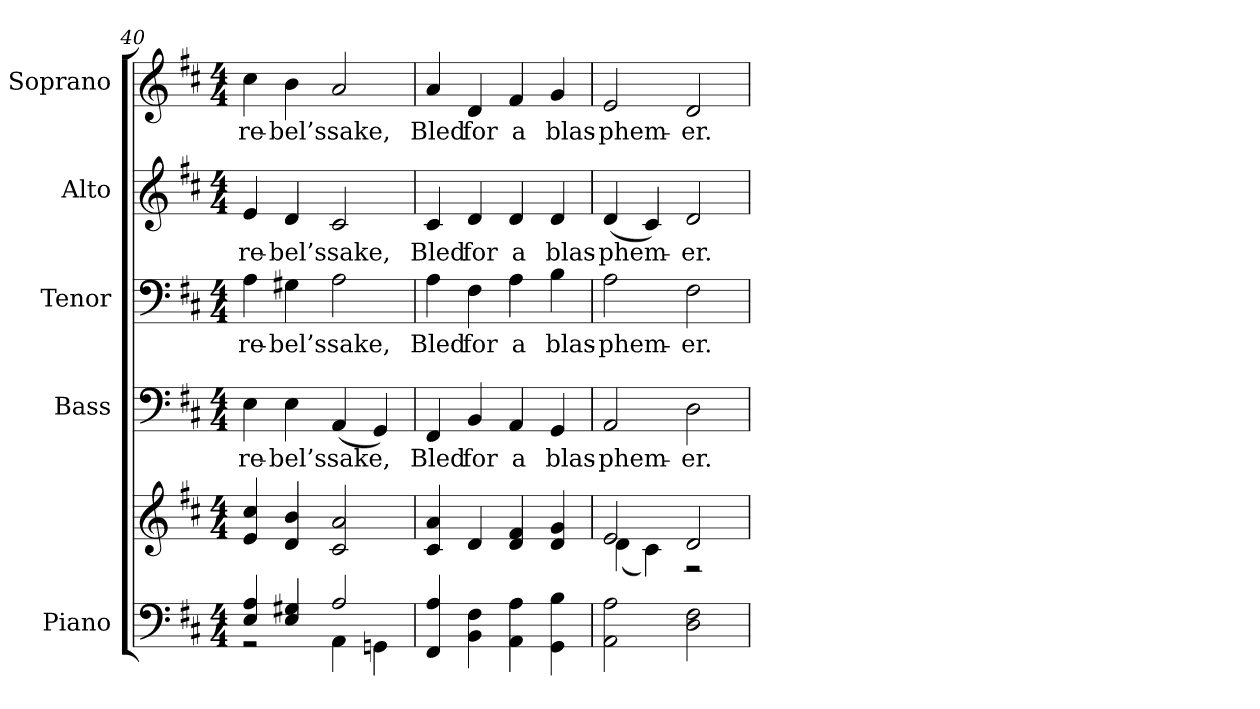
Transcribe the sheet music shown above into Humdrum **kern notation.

**kern	**kern	**kern	**text	**kern	**text	**kern	**text	**kern	**text
*part5	*part5	*part4	*part4	*part3	*part3	*part2	*part2	*part1	*part1
*staff6	*staff5	*staff4	*staff4	*staff3	*staff3	*staff2	*staff2	*staff1	*staff1
*I"Piano	*	*I"Bass	*	*I"Tenor	*	*I"Alto	*	*I"Soprano	*
*I'Pno.	*	*I'B.	*	*I'T.	*	*I'A.	*	*I'S.	*
*clefF4	*clefG2	*clefF4	*	*clefF4	*	*clefG2	*	*clefG2	*
*k[f#c#]	*k[f#c#]	*k[f#c#]	*	*k[f#c#]	*	*k[f#c#]	*	*k[f#c#]	*
*D:	*D:	*D:	*	*D:	*	*D:	*	*D:	*
*M4/4	*M4/4	*M4/4	*	*M4/4	*	*M4/4	*	*M4/4	*
=40	=40	=40	=40	=40	=40	=40	=40	=40	=40
*^	*	*	*	*	*	*	*	*	*
!	!	!	!	!LO:LY:b:color=#000000	!	!	!	!	!	!
!	!	!	!	!	!	!LO:LY:b:color=#000000	!	!	!	!
!	!	!	!	!	!	!	!	!LO:LY:b:color=#000000	!	!
!	!	!	!	!	!	!	!	!	!	!LO:LY:b:color=#000000
4Ei/ 4Ai	2r	4ei/ 4cc#i	4Ei\	re-	4Ai\	re-	4ei/	re-	4cc#i\	re-
!	!	!	!	!LO:LY:b:color=#000000	!	!	!	!	!	!
!	!	!	!	!	!	!LO:LY:b:color=#000000	!	!	!	!
!	!	!	!	!	!	!	!	!LO:LY:b:color=#000000	!	!
!	!	!	!	!	!	!	!	!	!	!LO:LY:b:color=#000000
4Ei/ 4G#Xi	.	4di/ 4bi	4Ei\	-bel’s	4G#Xi\	-bel’s	4di/	-bel’s	4bi\	-bel’s
!	!	!	!	!LO:LY:b:color=#000000	!	!	!	!	!	!
!	!	!	!	!	!	!LO:LY:b:color=#000000	!	!	!	!
!	!	!	!	!	!	!	!	!LO:LY:b:color=#000000	!	!
!	!	!	!	!	!	!	!	!	!	!LO:LY:b:color=#000000
2Ai/	4AAi\	2c#i/ 2ai	(4AAi/	sake,	2Ai\	sake,	2c#i/	sake,	2ai/	sake,
.	4GGni\	.	4GGi/)	.	.	.	.	.	.	.
*v	*v	*	*	*	*	*	*	*	*	*
!!LO:PB:g=z
=41	=41	=41	=41	=41	=41	=41	=41	=41	=41
*^	*	*	*	*	*	*	*	*	*
!	!	!	!	!LO:LY:b:color=#000000	!	!	!	!	!	!
*v	*v	*	*	*	*	*	*	*	*	*
*^	*	*	*	*	*	*	*	*	*
!	!	!	!	!	!	!LO:LY:b:color=#000000	!	!	!	!
*v	*v	*	*	*	*	*	*	*	*	*
*^	*	*	*	*	*	*	*	*	*
!	!	!	!	!	!	!	!	!LO:LY:b:color=#000000	!	!
*v	*v	*	*	*	*	*	*	*	*	*
*^	*	*	*	*	*	*	*	*	*
!	!	!	!	!	!	!	!	!	!	!LO:LY:b:color=#000000
*v	*v	*	*	*	*	*	*	*	*	*
4FF#i/ 4Ai	4c#i/ 4ai	4FF#i/	Bled	4Ai\	Bled	4c#i/	Bled	4ai/	Bled
!	!	!	!LO:LY:b:color=#000000	!	!	!	!	!	!
!	!	!	!	!	!LO:LY:b:color=#000000	!	!	!	!
!	!	!	!	!	!	!	!LO:LY:b:color=#000000	!	!
!	!	!	!	!	!	!	!	!	!LO:LY:b:color=#000000
4BBi\ 4F#i	4di/	4BBi/	for	4F#i\	for	4di/	for	4di/	for
!	!	!	!LO:LY:b:color=#000000	!	!	!	!	!	!
!	!	!	!	!	!LO:LY:b:color=#000000	!	!	!	!
!	!	!	!	!	!	!	!LO:LY:b:color=#000000	!	!
!	!	!	!	!	!	!	!	!	!LO:LY:b:color=#000000
4AAi\ 4Ai	4di/ 4f#i	4AAi/	a	4Ai\	a	4di/	a	4f#i/	a
!	!	!	!LO:LY:b:color=#000000	!	!	!	!	!	!
!	!	!	!	!	!LO:LY:b:color=#000000	!	!	!	!
!	!	!	!	!	!	!	!LO:LY:b:color=#000000	!	!
!	!	!	!	!	!	!	!	!	!LO:LY:b:color=#000000
4GGi\ 4Bi	4di/ 4gi	4GGi/	blas-	4Bi\	blas-	4di/	blas-	4gi/	blas-
=42	=42	=42	=42	=42	=42	=42	=42	=42	=42
*	*^	*	*	*	*	*	*	*	*
!	!	!	!	!LO:LY:b:color=#000000	!	!	!	!	!	!
!	!	!	!	!	!	!LO:LY:b:color=#000000	!	!	!	!
!	!	!	!	!	!	!	!	!LO:LY:b:color=#000000	!	!
!	!	!	!	!	!	!	!	!	!	!LO:LY:b:color=#000000
2AAi\ 2Ai	2ei/	(4di\	2AAi/	-phem-	2Ai\	-phem-	(4di/	-phem-	2ei/	-phem-
.	.	4c#i\)	.	.	.	.	4c#i/)	.	.	.
!	!	!	!	!LO:LY:b:color=#000000	!	!	!	!	!	!
!	!	!	!	!	!	!LO:LY:b:color=#000000	!	!	!	!
!	!	!	!	!	!	!	!	!LO:LY:b:color=#000000	!	!
!	!	!	!	!	!	!	!	!	!	!LO:LY:b:color=#000000
2Di\ 2F#i	2di/	2r	2Di\	-er.	2F#i\	-er.	2di/	-er.	2di/	-er.
*	*v	*v	*	*	*	*	*	*	*	*
=	=	=	=	=	=	=	=	=	=
*-	*-	*-	*-	*-	*-	*-	*-	*-	*-
